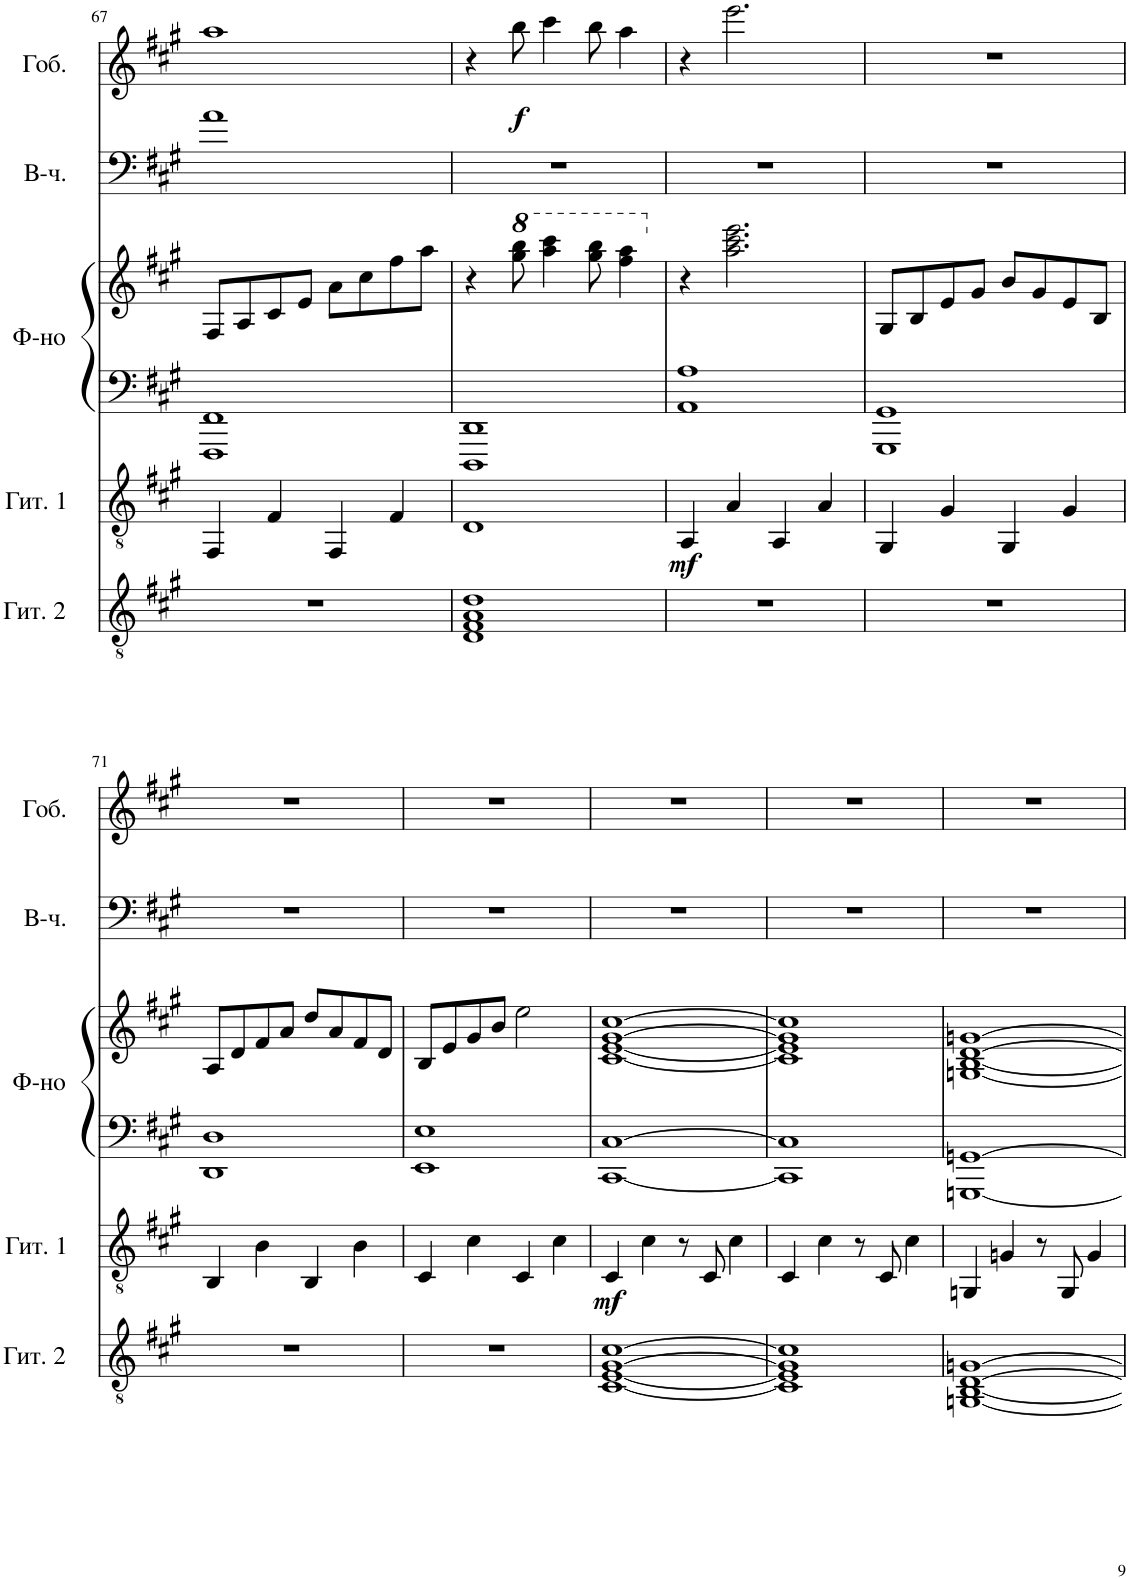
**kern	**kern	**dynam	**kern	**kern	**kern	**kern	**dynam
*part5	*part4	*part4	*part3	*part3	*part2	*part1	*part1
*staff6	*staff5	*staff5	*staff4	*staff3	*staff2	*staff1	*staff1
*I"Акустическая гитара 2	*I"Акустическая гитара 1	*	*I"Фортепиано	*	*I"Виолончель	*I"Гобой	*
!!LO:PB:g=z
*clefGv2	*clefGv2	*	*clefF4	*clefG2	*clefF4	*clefG2	*
*k[f#c#g#]	*k[f#c#g#]	*	*k[f#c#g#]	*k[f#c#g#]	*k[f#c#g#]	*k[f#c#g#]	*
*M4/4	*M4/4	*	*M4/4	*M4/4	*M4/4	*M4/4	*
=67	=67	=67	=67	=67	=67	=67	=67
1r	4FF#/	.	1FFF# 1FF#	8F#/L	1a	1aa	.
.	.	.	.	8A/	.	.	.
.	4F#/	.	.	8c#/	.	.	.
.	.	.	.	8e/J	.	.	.
.	4FF#/	.	.	8a\L	.	.	.
.	.	.	.	8cc#\	.	.	.
.	4F#/	.	.	8ff#\	.	.	.
.	.	.	.	8aa\J	.	.	.
=68	=68	=68	=68	=68	=68	=68	=68
1D 1F# 1A 1d	1D	.	1DDD 1DD	4r	1r	4r	.
*	*	*	*	*8va	*	*	*
!	!	!	!	!	!	!	!LO:DY:b
.	.	.	.	8ggg#\ 8bbb\	.	8bb\	f
.	.	.	.	4aaa\ 4cccc#\	.	4ccc#\	.
.	.	.	.	8ggg#\ 8bbb\	.	8bb\	.
.	.	.	.	4fff#\ 4aaa\	.	4aa\	.
=69	=69	=69	=69	=69	=69	=69	=69
*	*	*	*	*X8va	*	*	*
!	!	!LO:DY:b	!	!	!	!	!
1r	4AA/	mf	1AA 1A	4r	1r	4r	.
.	4A/	.	.	2.aa\ 2.ccc#\ 2.eee\	.	2.eee\	.
.	4AA/	.	.	.	.	.	.
.	4A/	.	.	.	.	.	.
=70	=70	=70	=70	=70	=70	=70	=70
1r	4GG#/	.	1GGG# 1GG#	8G#/L	1r	1r	.
.	.	.	.	8B/	.	.	.
.	4G#/	.	.	8e/	.	.	.
.	.	.	.	8g#/J	.	.	.
.	4GG#/	.	.	8b/L	.	.	.
.	.	.	.	8g#/	.	.	.
.	4G#/	.	.	8e/	.	.	.
.	.	.	.	8B/J	.	.	.
!!LO:LB:g=z
=71	=71	=71	=71	=71	=71	=71	=71
1r	4BB/	.	1DD 1D	8A/L	1r	1r	.
.	.	.	.	8d/	.	.	.
.	4B\	.	.	8f#/	.	.	.
.	.	.	.	8a/J	.	.	.
.	4BB/	.	.	8dd/L	.	.	.
.	.	.	.	8a/	.	.	.
.	4B\	.	.	8f#/	.	.	.
.	.	.	.	8d/J	.	.	.
=72	=72	=72	=72	=72	=72	=72	=72
1r	4C#/	.	1EE 1E	8B/L	1r	1r	.
.	.	.	.	8e/	.	.	.
.	4c#\	.	.	8g#/	.	.	.
.	.	.	.	8b/J	.	.	.
.	4C#/	.	.	2ee\	.	.	.
.	4c#\	.	.	.	.	.	.
=73	=73	=73	=73	=73	=73	=73	=73
!	!	!LO:DY:b	!	!	!	!	!
[1C# [1E [1G# [1c#	4C#/	mf	[1CC# [1C#	[1c# [1e [1g# [1cc#	1r	1r	.
.	4c#\	.	.	.	.	.	.
.	8r	.	.	.	.	.	.
.	8C#/	.	.	.	.	.	.
.	4c#\	.	.	.	.	.	.
=74	=74	=74	=74	=74	=74	=74	=74
1C#] 1E] 1G#] 1c#]	4C#/	.	1CC#] 1C#]	1c#] 1e] 1g#] 1cc#]	1r	1r	.
.	4c#\	.	.	.	.	.	.
.	8r	.	.	.	.	.	.
.	8C#/	.	.	.	.	.	.
.	4c#\	.	.	.	.	.	.
=75	=75	=75	=75	=75	=75	=75	=75
[1GGn [1BB [1D [1Gn	4GGn/	.	[1GGGn [1GGn	[1Gn [1B [1d [1gn	1r	1r	.
.	4Gn/	.	.	.	.	.	.
.	8r	.	.	.	.	.	.
.	8GG/	.	.	.	.	.	.
.	4G/	.	.	.	.	.	.
=	=	=	=	=	=	=	=
*-	*-	*-	*-	*-	*-	*-	*-
